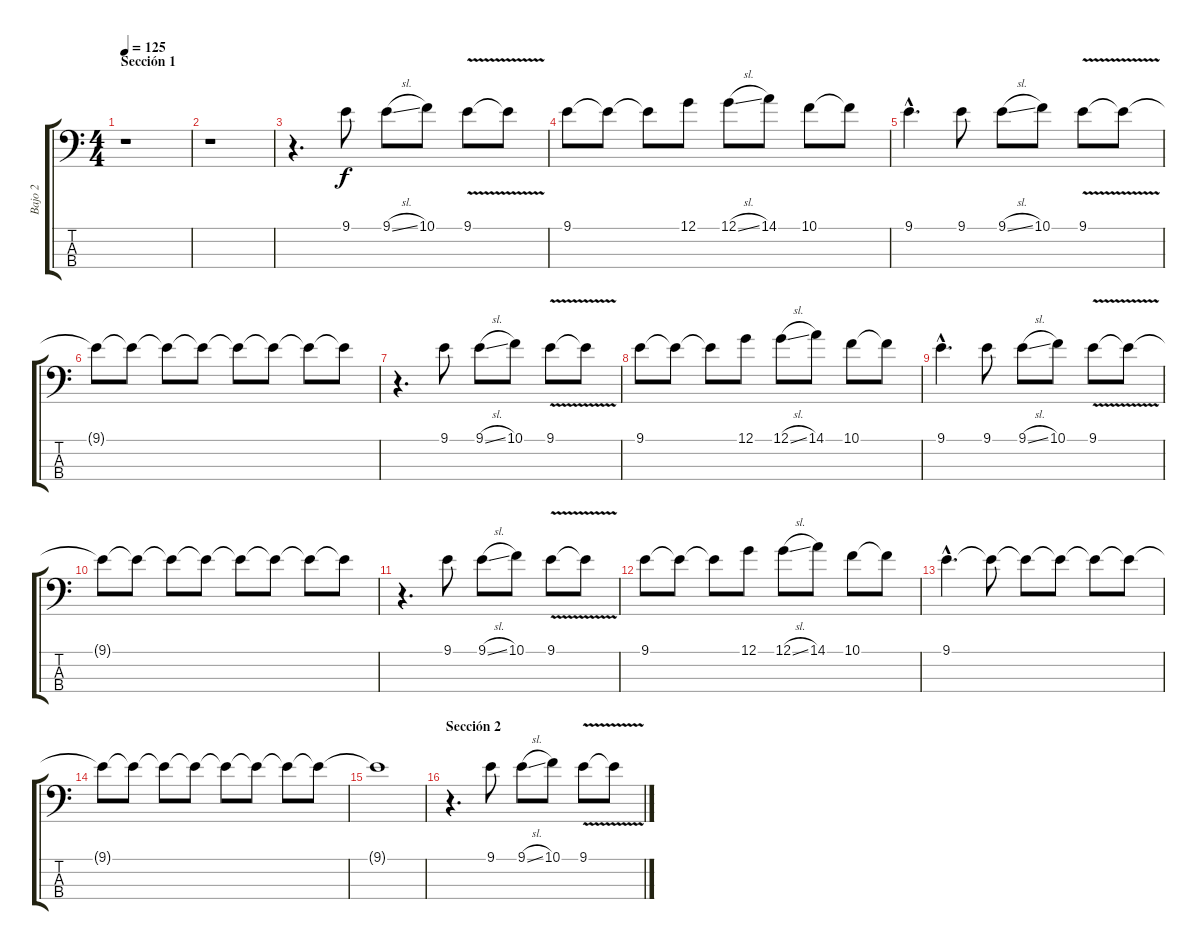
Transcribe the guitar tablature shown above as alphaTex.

\track ("Bajo 2" "Bajo 2") {instrument electricbassfinger}
\staff {score tabs}
\tuning (G2 D2 A1 E1) {hide}
\ts (4 4)
\section ("" "Sección 1")
\tempo 125
\clef f4
\ks c
r.1{dy f instrument electricbassfinger} |
r.1 |
r.4{d} 9.1.8 9.1{sl}.8 10.1.8 9.1{v}.8 9.1{t}.8 |
9.1.8 9.1{t}.8 9.1{t}.8 12.1.8 12.1{sl}.8 14.1.8 10.1.8 10.1{t}.8 |
9.1{hac}.4{d} 9.1.8 9.1{sl}.8 10.1.8 9.1{v}.8 9.1{t}.8 |
9.1{t}.8 9.1{t}.8 9.1{t}.8 9.1{t}.8 9.1{t}.8 9.1{t}.8 9.1{t}.8 9.1{t}.8 |
r.4{d} 9.1.8 9.1{sl}.8 10.1.8 9.1{v}.8 9.1{t}.8 |
9.1.8 9.1{t}.8 9.1{t}.8 12.1.8 12.1{sl}.8 14.1.8 10.1.8 10.1{t}.8 |
9.1{hac}.4{d} 9.1.8 9.1{sl}.8 10.1.8 9.1{v}.8 9.1{t}.8 |
9.1{t}.8 9.1{t}.8 9.1{t}.8 9.1{t}.8 9.1{t}.8 9.1{t}.8 9.1{t}.8 9.1{t}.8 |
r.4{d} 9.1.8 9.1{sl}.8 10.1.8 9.1{v}.8 9.1{t}.8 |
9.1.8 9.1{t}.8 9.1{t}.8 12.1.8 12.1{sl}.8 14.1.8 10.1.8 10.1{t}.8 |
9.1{hac}.4{d} 9.1{t}.8 9.1{t}.8 9.1{t}.8 9.1{t}.8 9.1{t}.8 |
9.1{t}.8 9.1{t}.8 9.1{t}.8 9.1{t}.8 9.1{t}.8 9.1{t}.8 9.1{t}.8 9.1{t}.8 |
9.1{t}.1 |
\section ("" "Sección 2")
r.4{d} 9.1.8 9.1{sl}.8 10.1.8 9.1{v}.8 9.1{t}.8
